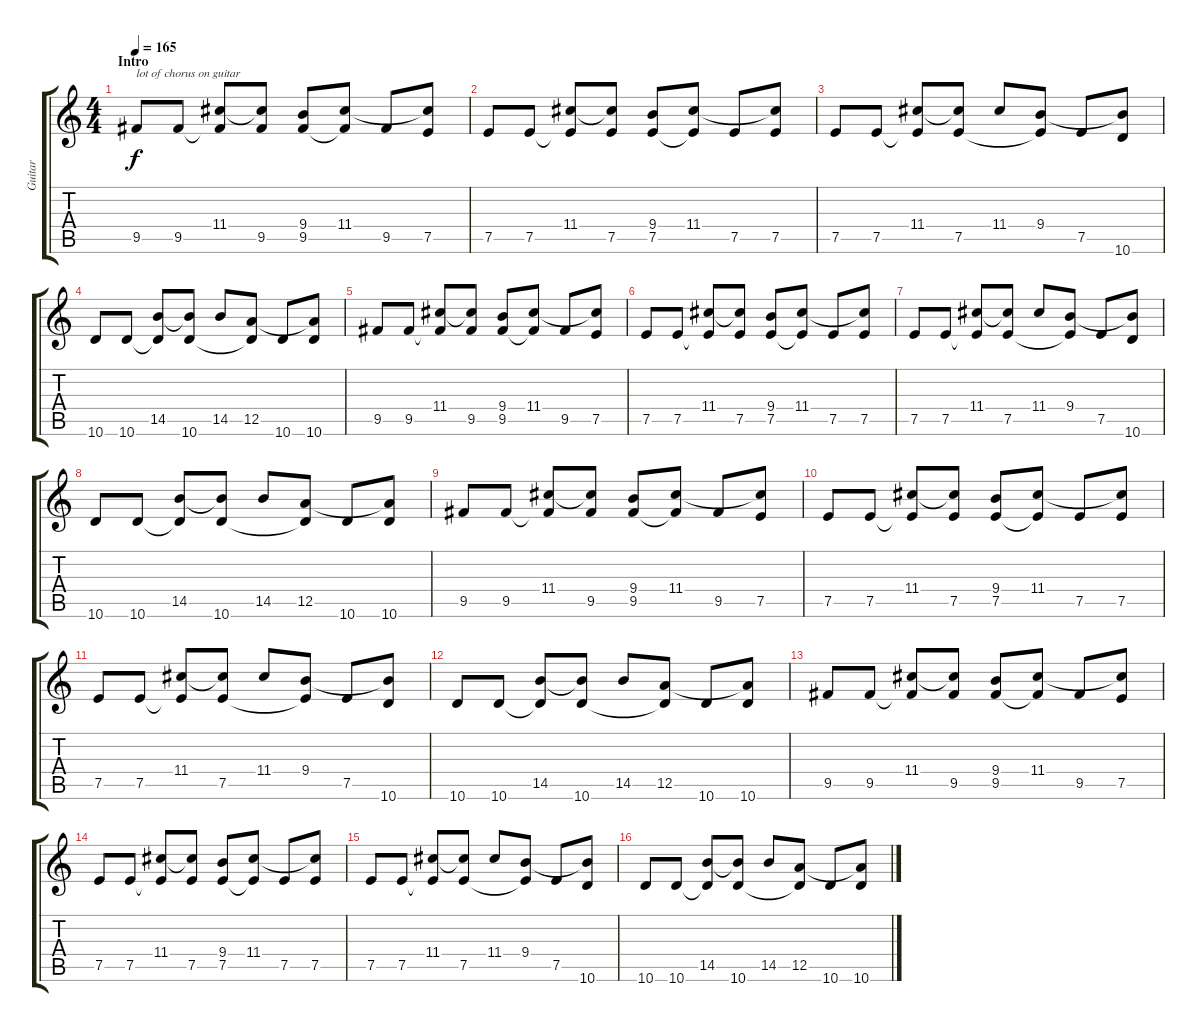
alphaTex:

\track ("Guitar" "Guitar") {instrument electricguitarclean}
\staff {score tabs}
\tuning (E4 B3 G3 D3 A2 E2) {hide}
\ts (4 4)
\section ("" "Intro")
\tempo 165
\clef g2
\ks c
9.5.8{txt "lot of chorus on guitar" dy f instrument electricguitarclean} 9.5.8 (11.4 9.5{t}).8 (11.4{t} 9.5).8 (9.4 9.5).8 (11.4 9.5{t}).8 9.5.8 (11.4{t} 7.5).8 |
7.5.8 7.5.8 (11.4 7.5{t}).8 (11.4{t} 7.5).8 (9.4 7.5).8 (11.4 7.5{t}).8 7.5.8 (11.4{t} 7.5).8 |
7.5.8 7.5.8 (11.4 7.5{t}).8 (11.4{t} 7.5).8 11.4.8 (9.4 7.5{t}).8 7.5.8 (9.4{t} 10.6).8 |
10.6.8 10.6.8 (14.5 10.6{t}).8 (14.5{t} 10.6).8 14.5.8 (12.5 10.6{t}).8 10.6.8 (12.5{t} 10.6).8 |
9.5.8 9.5.8 (11.4 9.5{t}).8 (11.4{t} 9.5).8 (9.4 9.5).8 (11.4 9.5{t}).8 9.5.8 (11.4{t} 7.5).8 |
7.5.8 7.5.8 (11.4 7.5{t}).8 (11.4{t} 7.5).8 (9.4 7.5).8 (11.4 7.5{t}).8 7.5.8 (11.4{t} 7.5).8 |
7.5.8 7.5.8 (11.4 7.5{t}).8 (11.4{t} 7.5).8 11.4.8 (9.4 7.5{t}).8 7.5.8 (9.4{t} 10.6).8 |
10.6.8 10.6.8 (14.5 10.6{t}).8 (14.5{t} 10.6).8 14.5.8 (12.5 10.6{t}).8 10.6.8 (12.5{t} 10.6).8 |
9.5.8 9.5.8 (11.4 9.5{t}).8 (11.4{t} 9.5).8 (9.4 9.5).8 (11.4 9.5{t}).8 9.5.8 (11.4{t} 7.5).8 |
7.5.8 7.5.8 (11.4 7.5{t}).8 (11.4{t} 7.5).8 (9.4 7.5).8 (11.4 7.5{t}).8 7.5.8 (11.4{t} 7.5).8 |
7.5.8 7.5.8 (11.4 7.5{t}).8 (11.4{t} 7.5).8 11.4.8 (9.4 7.5{t}).8 7.5.8 (9.4{t} 10.6).8 |
10.6.8 10.6.8 (14.5 10.6{t}).8 (14.5{t} 10.6).8 14.5.8 (12.5 10.6{t}).8 10.6.8 (12.5{t} 10.6).8 |
9.5.8 9.5.8 (11.4 9.5{t}).8 (11.4{t} 9.5).8 (9.4 9.5).8 (11.4 9.5{t}).8 9.5.8 (11.4{t} 7.5).8 |
7.5.8 7.5.8 (11.4 7.5{t}).8 (11.4{t} 7.5).8 (9.4 7.5).8 (11.4 7.5{t}).8 7.5.8 (11.4{t} 7.5).8 |
7.5.8 7.5.8 (11.4 7.5{t}).8 (11.4{t} 7.5).8 11.4.8 (9.4 7.5{t}).8 7.5.8 (9.4{t} 10.6).8 |
10.6.8 10.6.8 (14.5 10.6{t}).8 (14.5{t} 10.6).8 14.5.8 (12.5 10.6{t}).8 10.6.8 (12.5{t} 10.6).8
